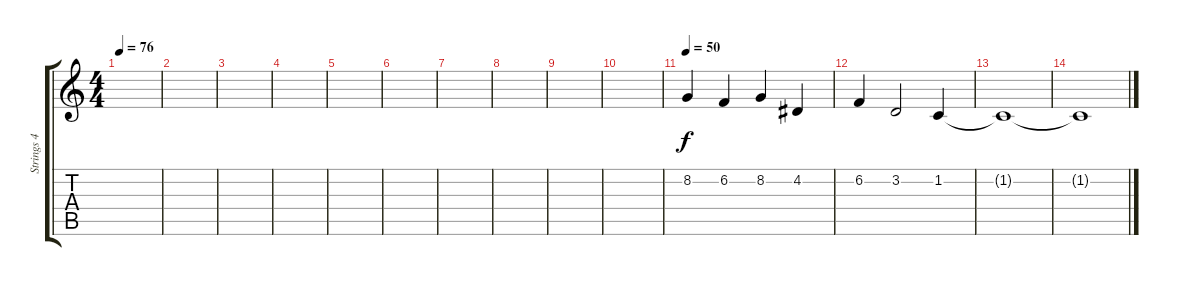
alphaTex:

\track ("Strings 4 (Low)" "Strings 4 ") {instrument synthstrings2}
\staff {score tabs}
\tuning (E4 B3 G3 D3 A2 E2) {hide}
\ts (4 4)
\tempo 76
\clef g2
\ks c
|
|
|
|
|
|
|
|
|
|
\tempo 50
8.2.4 6.2.4 8.2.4 4.2.4 |
6.2.4 3.2.2 1.2.4 |
1.2{t}.1 |
1.2{t}.1
